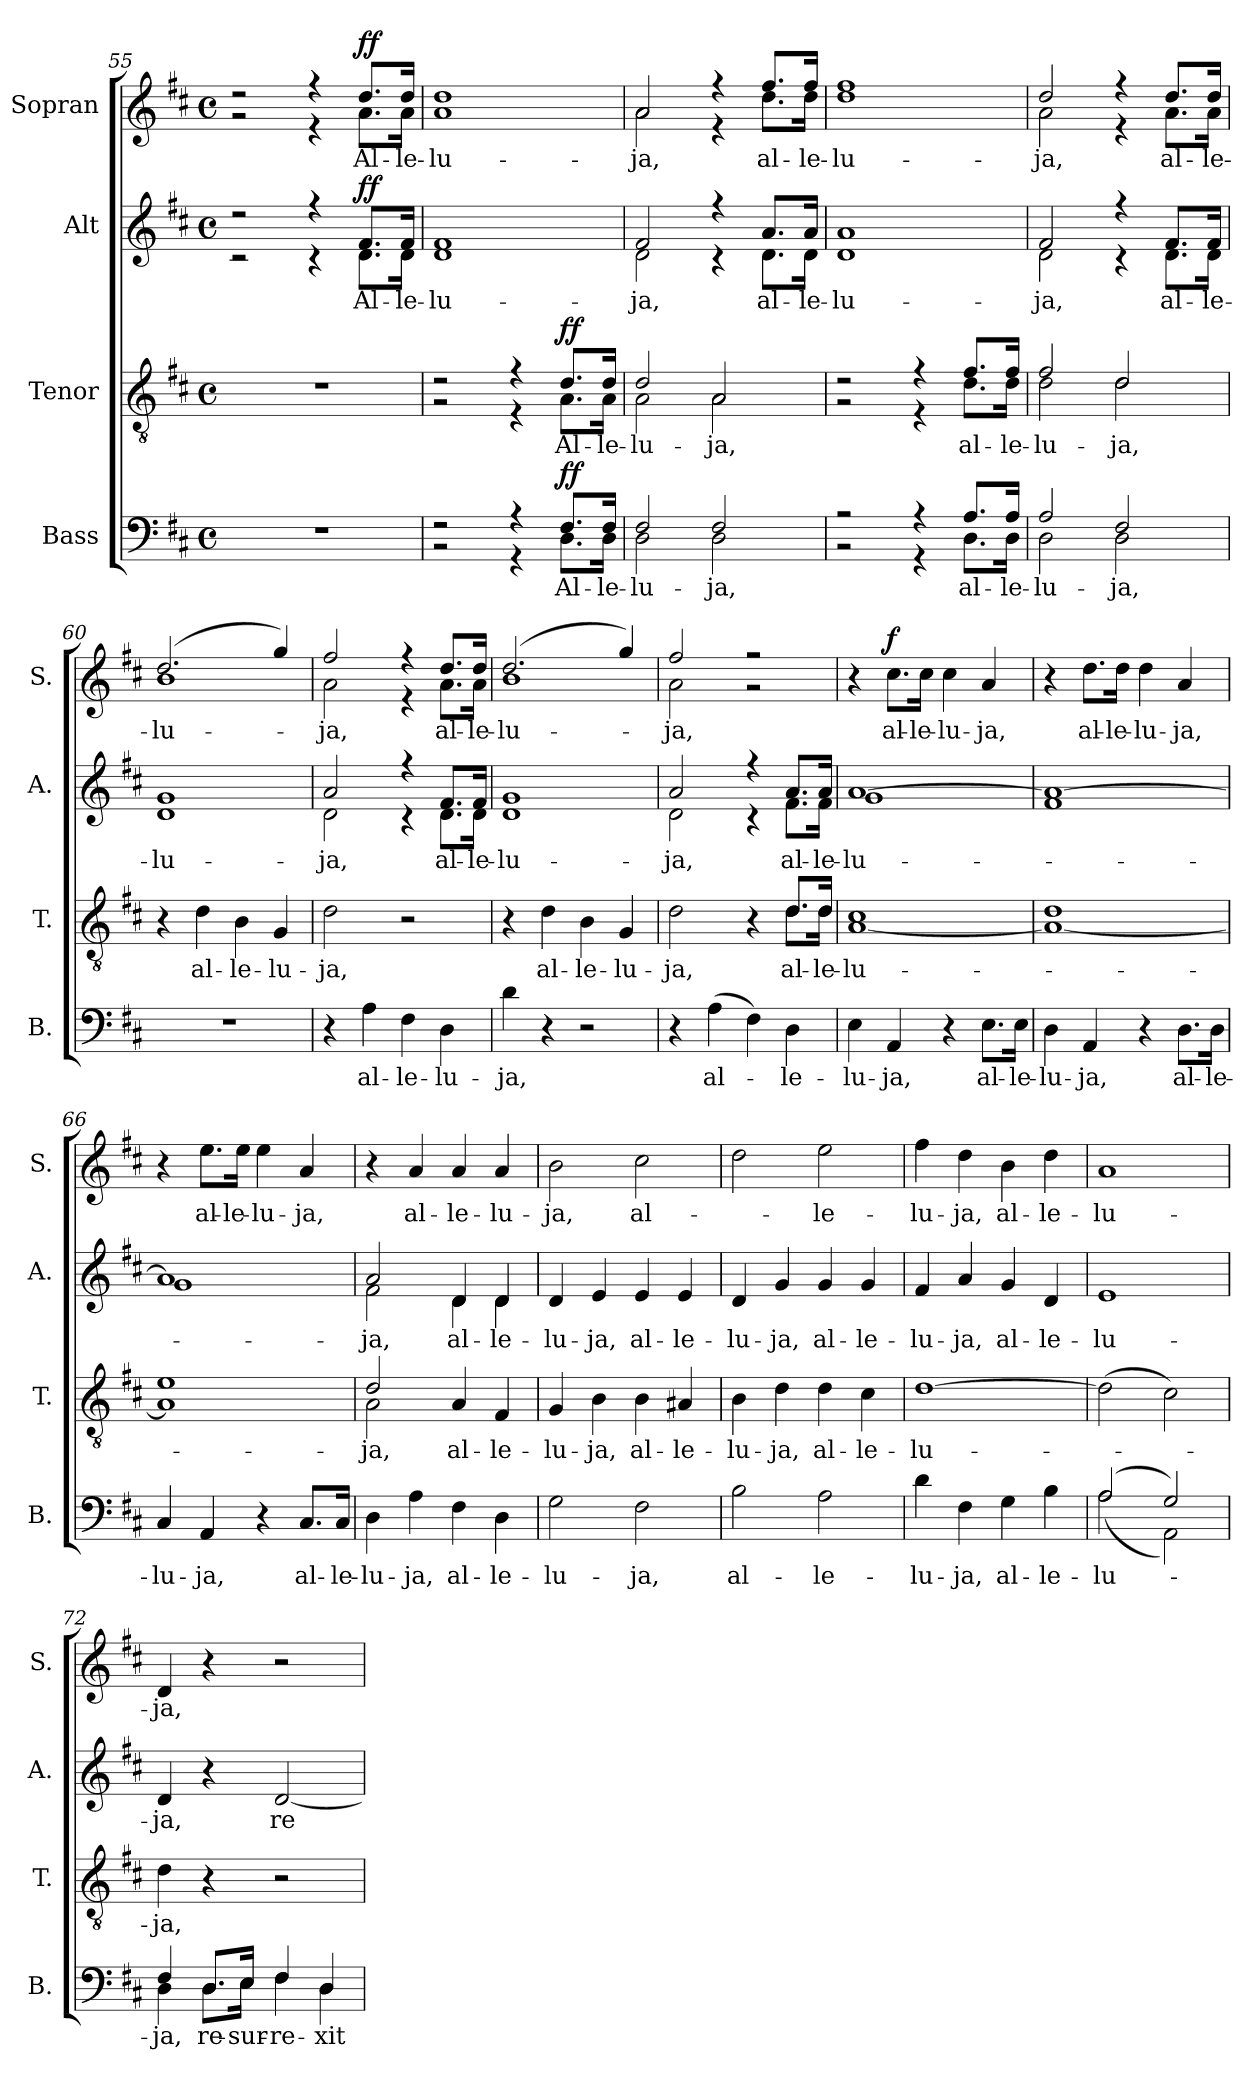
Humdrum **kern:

**kern	**text	**dynam	**kern	**text	**dynam	**kern	**text	**dynam	**kern	**text	**dynam
*part4	*part4	*part4	*part3	*part3	*part3	*part2	*part2	*part2	*part1	*part1	*part1
*staff4	*staff4	*staff4	*staff3	*staff3	*staff3	*staff2	*staff2	*staff2	*staff1	*staff1	*staff1
*I"Bass	*	*	*I"Tenor	*	*	*I"Alt	*	*	*I"Sopran	*	*
*I'B.	*	*	*I'T.	*	*	*I'A.	*	*	*I'S.	*	*
!!LO:LB:g=z
*clefF4	*	*	*clefGv2	*	*	*clefG2	*	*	*clefG2	*	*
*k[f#c#]	*	*	*k[f#c#]	*	*	*k[f#c#]	*	*	*k[f#c#]	*	*
*D:	*	*	*D:	*	*	*D:	*	*	*D:	*	*
*M4/4	*	*	*M4/4	*	*	*M4/4	*	*	*M4/4	*	*
*met(c)	*	*	*met(c)	*	*	*met(c)	*	*	*met(c)	*	*
=55	=55	=55	=55	=55	=55	=55	=55	=55	=55	=55	=55
*	*	*	*	*	*	*^	*	*	*^	*	*
1r	.	.	1r	.	.	2r	2r	.	.	2r	2r	.	.
.	.	.	.	.	.	4r	4r	.	.	4r	4r	.	.
!	!	!	!	!	!	!	!	!LO:LY:b	!LO:DY:a	!	!	!LO:LY:b	!LO:DY:a
.	.	.	.	.	.	8.f#/L	8.d\L	Al-	ff	8.dd/L	8.a\L	Al-	ff
!	!	!	!	!	!	!	!	!LO:LY:b	!	!	!	!LO:LY:b	!
.	.	.	.	.	.	16f#/Jk	16d\Jk	-le-	.	16dd/Jk	16a\Jk	-le-	.
=56	=56	=56	=56	=56	=56	=56	=56	=56	=56	=56	=56	=56	=56
*^	*	*	*^	*	*	*	*	*	*	*	*	*	*
!	!	!	!	!	!	!	!	!	!	!LO:LY:b	!	!	!	!LO:LY:b	!
2r	2r	.	.	2r	2r	.	.	1f#	1d	-lu-	.	1dd	1a	-lu-	.
4r	4r	.	.	4r	4r	.	.	.	.	.	.	.	.	.	.
!	!	!LO:LY:b	!LO:DY:a	!	!	!LO:LY:b	!LO:DY:a	!	!	!	!	!	!	!	!
8.F#/L	8.D\L	Al-	ff	8.d/L	8.A\L	Al-	ff	.	.	.	.	.	.	.	.
!	!	!LO:LY:b	!	!	!	!LO:LY:b	!	!	!	!	!	!	!	!	!
16F#/Jk	16D\Jk	-le-	.	16d/Jk	16A\Jk	-le-	.	.	.	.	.	.	.	.	.
=57	=57	=57	=57	=57	=57	=57	=57	=57	=57	=57	=57	=57	=57	=57	=57
!	!	!LO:LY:b	!	!	!	!LO:LY:b	!	!	!	!LO:LY:b	!	!	!	!LO:LY:b	!
2F#/	2D\	-lu-	.	2d/	2A\	-lu-	.	2f#/	2d\	-ja,	.	2a/	2a\	-ja,	.
!	!	!LO:LY:b	!	!	!	!LO:LY:b	!	!	!	!	!	!	!	!	!
2F#/	2D\	-ja,	.	2A/	2A\	-ja,	.	4r	4r	.	.	4r	4r	.	.
!	!	!	!	!	!	!	!	!	!	!LO:LY:b	!	!	!	!LO:LY:b	!
.	.	.	.	.	.	.	.	8.a/L	8.d\L	al-	.	8.ff#/L	8.dd\L	al-	.
!	!	!	!	!	!	!	!	!	!	!LO:LY:b	!	!	!	!LO:LY:b	!
.	.	.	.	.	.	.	.	16a/Jk	16d\Jk	-le-	.	16ff#/Jk	16dd\Jk	-le-	.
=58	=58	=58	=58	=58	=58	=58	=58	=58	=58	=58	=58	=58	=58	=58	=58
!	!	!	!	!	!	!	!	!	!	!LO:LY:b	!	!	!	!LO:LY:b	!
2r	2r	.	.	2r	2r	.	.	1a	1d	-lu-	.	1ff#	1dd	-lu-	.
4r	4r	.	.	4r	4r	.	.	.	.	.	.	.	.	.	.
!	!	!LO:LY:b	!	!	!	!LO:LY:b	!	!	!	!	!	!	!	!	!
8.A/L	8.D\L	al-	.	8.f#/L	8.d\L	al-	.	.	.	.	.	.	.	.	.
!	!	!LO:LY:b	!	!	!	!LO:LY:b	!	!	!	!	!	!	!	!	!
16A/Jk	16D\Jk	-le-	.	16f#/Jk	16d\Jk	-le-	.	.	.	.	.	.	.	.	.
=59	=59	=59	=59	=59	=59	=59	=59	=59	=59	=59	=59	=59	=59	=59	=59
!	!	!LO:LY:b	!	!	!	!LO:LY:b	!	!	!	!LO:LY:b	!	!	!	!LO:LY:b	!
2A/	2D\	-lu-	.	2f#/	2d\	-lu-	.	2f#/	2d\	-ja,	.	2dd/	2a\	-ja,	.
!	!	!LO:LY:b	!	!	!	!LO:LY:b	!	!	!	!	!	!	!	!	!
2F#/	2D\	-ja,	.	2d/	2d\	-ja,	.	4r	4r	.	.	4r	4r	.	.
!	!	!	!	!	!	!	!	!	!	!LO:LY:b	!	!	!	!LO:LY:b	!
.	.	.	.	.	.	.	.	8.f#/L	8.d\L	al-	.	8.dd/L	8.a\L	al-	.
!	!	!	!	!	!	!	!	!	!	!LO:LY:b	!	!	!	!LO:LY:b	!
.	.	.	.	.	.	.	.	16f#/Jk	16d\Jk	-le-	.	16dd/Jk	16a\Jk	-le-	.
*v	*v	*	*	*	*	*	*	*	*	*	*	*	*	*	*
*	*	*	*v	*v	*	*	*	*	*	*	*	*	*	*
!!LO:PB:g=z	!!
=60	=60	=60	=60	=60	=60	=60	=60	=60	=60	=60	=60	=60	=60
!	!	!	!	!	!	!	!	!LO:LY:b	!	!	!	!LO:LY:b	!
1r	.	.	4r	.	.	1g	1d	-lu-	.	(2.dd/	1b	-lu-	.
!	!	!	!	!LO:LY:b	!	!	!	!	!	!	!	!	!
.	.	.	4d\	al-	.	.	.	.	.	.	.	.	.
!	!	!	!	!LO:LY:b	!	!	!	!	!	!	!	!	!
.	.	.	4B\	-le-	.	.	.	.	.	.	.	.	.
!	!	!	!	!LO:LY:b	!	!	!	!	!	!	!	!	!
.	.	.	4G/	-lu-	.	.	.	.	.	4gg/)	.	.	.
=61	=61	=61	=61	=61	=61	=61	=61	=61	=61	=61	=61	=61	=61
!	!	!	!	!LO:LY:b	!	!	!	!LO:LY:b	!	!	!	!LO:LY:b	!
4r	.	.	2d\	-ja,	.	2a/	2d\	-ja,	.	2ff#/	2a\	-ja,	.
!	!LO:LY:b	!	!	!	!	!	!	!	!	!	!	!	!
4A\	al-	.	.	.	.	.	.	.	.	.	.	.	.
!	!LO:LY:b	!	!	!	!	!	!	!	!	!	!	!	!
4F#\	-le-	.	2r	.	.	4r	4r	.	.	4r	4r	.	.
!	!LO:LY:b	!	!	!	!	!	!	!LO:LY:b	!	!	!	!LO:LY:b	!
4D\	-lu-	.	.	.	.	8.f#/L	8.d\L	al-	.	8.dd/L	8.a\L	al-	.
!	!	!	!	!	!	!	!	!LO:LY:b	!	!	!	!LO:LY:b	!
.	.	.	.	.	.	16f#/Jk	16d\Jk	-le-	.	16dd/Jk	16a\Jk	-le-	.
=62	=62	=62	=62	=62	=62	=62	=62	=62	=62	=62	=62	=62	=62
!	!LO:LY:b	!	!	!	!	!	!	!LO:LY:b	!	!	!	!LO:LY:b	!
4d\	-ja,	.	4r	.	.	1g	1d	-lu-	.	(2.dd/	1b	-lu-	.
!	!	!	!	!LO:LY:b	!	!	!	!	!	!	!	!	!
4r	.	.	4d\	al-	.	.	.	.	.	.	.	.	.
!	!	!	!	!LO:LY:b	!	!	!	!	!	!	!	!	!
2r	.	.	4B\	-le-	.	.	.	.	.	.	.	.	.
!	!	!	!	!LO:LY:b	!	!	!	!	!	!	!	!	!
.	.	.	4G/	-lu-	.	.	.	.	.	4gg/)	.	.	.
=63	=63	=63	=63	=63	=63	=63	=63	=63	=63	=63	=63	=63	=63
!	!	!	!	!LO:LY:b	!	!	!	!LO:LY:b	!	!	!	!LO:LY:b	!
*	*	*	*^	*	*	*	*	*	*	*	*	*	*
4r	.	.	2d\	2.ryy	-ja,	.	2a/	2d\	-ja,	.	2ff#/	2a\	-ja,	.
!	!LO:LY:b	!	!	!	!	!	!	!	!	!	!	!	!	!
(>4A\	al-	.	.	.	.	.	.	.	.	.	.	.	.	.
4F#\)	.	.	4r	.	.	.	4r	4r	.	.	2r	2r	.	.
!	!LO:LY:b	!	!	!	!LO:LY:b	!	!	!	!LO:LY:b	!	!	!	!	!
4D\	-le-	.	8.d/L	8.d\L	al-	.	8.a/L	8.f#\L	al-	.	.	.	.	.
!	!	!	!	!	!LO:LY:b	!	!	!	!LO:LY:b	!	!	!	!	!
.	.	.	16d/Jk	16d\Jk	-le-	.	16a/Jk	16f#\Jk	-le-	.	.	.	.	.
*	*	*	*	*	*	*	*	*	*	*	*v	*v	*	*
=64	=64	=64	=64	=64	=64	=64	=64	=64	=64	=64	=64	=64	=64
!	!LO:LY:b	!	!	!	!LO:LY:b	!	!	!	!LO:LY:b	!	!	!	!
4E\	-lu-	.	1c#	[<1A	-lu-	.	[>1a	1g	-lu-	.	4r	.	.
!	!LO:LY:b	!	!	!	!	!	!	!	!	!	!	!LO:LY:b	!LO:DY:a
4AA/	-ja,	.	.	.	.	.	.	.	.	.	8.cc#\L	al-	f
!	!	!	!	!	!	!	!	!	!	!	!	!LO:LY:b	!
.	.	.	.	.	.	.	.	.	.	.	16cc#\Jk	-le-	.
!	!	!	!	!	!	!	!	!	!	!	!	!LO:LY:b	!
4r	.	.	.	.	.	.	.	.	.	.	4cc#\	-lu-	.
!	!LO:LY:b	!	!	!	!	!	!	!	!	!	!	!LO:LY:b	!
8.E\L	al-	.	.	.	.	.	.	.	.	.	4a/	-ja,	.
!	!LO:LY:b	!	!	!	!	!	!	!	!	!	!	!	!
16E\Jk	-le-	.	.	.	.	.	.	.	.	.	.	.	.
!!LO:LB:g=z
=65	=65	=65	=65	=65	=65	=65	=65	=65	=65	=65	=65	=65	=65
!	!LO:LY:b	!	!	!	!	!	!	!	!	!	!	!	!
4D\	-lu-	.	1d	1A_	.	.	1a_	1f#	.	.	4r	.	.
!	!LO:LY:b	!	!	!	!	!	!	!	!	!	!	!LO:LY:b	!
4AA/	-ja,	.	.	.	.	.	.	.	.	.	8.dd\L	al-	.
!	!	!	!	!	!	!	!	!	!	!	!	!LO:LY:b	!
.	.	.	.	.	.	.	.	.	.	.	16dd\Jk	-le-	.
!	!	!	!	!	!	!	!	!	!	!	!	!LO:LY:b	!
4r	.	.	.	.	.	.	.	.	.	.	4dd\	-lu-	.
!	!LO:LY:b	!	!	!	!	!	!	!	!	!	!	!LO:LY:b	!
8.D\L	al-	.	.	.	.	.	.	.	.	.	4a/	-ja,	.
!	!LO:LY:b	!	!	!	!	!	!	!	!	!	!	!	!
16D\Jk	-le-	.	.	.	.	.	.	.	.	.	.	.	.
=66	=66	=66	=66	=66	=66	=66	=66	=66	=66	=66	=66	=66	=66
!	!LO:LY:b	!	!	!	!	!	!	!	!	!	!	!	!
4C#/	-lu-	.	1e	1A]	.	.	1a]	1g	.	.	4r	.	.
!	!LO:LY:b	!	!	!	!	!	!	!	!	!	!	!LO:LY:b	!
4AA/	-ja,	.	.	.	.	.	.	.	.	.	8.ee\L	al-	.
!	!	!	!	!	!	!	!	!	!	!	!	!LO:LY:b	!
.	.	.	.	.	.	.	.	.	.	.	16ee\Jk	-le-	.
!	!	!	!	!	!	!	!	!	!	!	!	!LO:LY:b	!
4r	.	.	.	.	.	.	.	.	.	.	4ee\	-lu-	.
!	!LO:LY:b	!	!	!	!	!	!	!	!	!	!	!LO:LY:b	!
8.C#/L	al-	.	.	.	.	.	.	.	.	.	4a/	-ja,	.
!	!LO:LY:b	!	!	!	!	!	!	!	!	!	!	!	!
16C#/Jk	-le-	.	.	.	.	.	.	.	.	.	.	.	.
=67	=67	=67	=67	=67	=67	=67	=67	=67	=67	=67	=67	=67	=67
!	!LO:LY:b	!	!	!	!LO:LY:b	!	!	!	!LO:LY:b	!	!	!	!
4D\	-lu-	.	2d/	2A\	-ja,	.	2a/	2f#\	-ja,	.	4r	.	.
!	!LO:LY:b	!	!	!	!	!	!	!	!	!	!	!LO:LY:b	!
4A\	-ja,	.	.	.	.	.	.	.	.	.	4a/	al-	.
!	!LO:LY:b	!	!	!	!LO:LY:b	!	!	!	!LO:LY:b	!	!	!LO:LY:b	!
4F#\	al-	.	4A/	2ryy	al-	.	4d/	4d\	al-	.	4a/	-le-	.
!	!LO:LY:b	!	!	!	!LO:LY:b	!	!	!	!LO:LY:b	!	!	!LO:LY:b	!
4D\	-le-	.	4F#/	.	-le-	.	4d/	4d\	-le-	.	4a/	-lu-	.
*	*	*	*v	*v	*	*	*	*	*	*	*	*	*
=68	=68	=68	=68	=68	=68	=68	=68	=68	=68	=68	=68	=68
!	!LO:LY:b	!	!	!LO:LY:b	!	!	!	!LO:LY:b	!	!	!LO:LY:b	!
*	*	*	*	*	*	*v	*v	*	*	*	*	*
2G\	-lu-	.	4G/	-lu-	.	4d/	-lu-	.	2b\	-ja,	.
!	!	!	!	!LO:LY:b	!	!	!LO:LY:b	!	!	!	!
.	.	.	4B\	-ja,	.	4e/	-ja,	.	.	.	.
!	!LO:LY:b	!	!	!LO:LY:b	!	!	!LO:LY:b	!	!	!LO:LY:b	!
2F#\	-ja,	.	4B\	al-	.	4e/	al-	.	2cc#\	al-	.
!	!	!	!	!LO:LY:b	!	!	!LO:LY:b	!	!	!	!
.	.	.	4A#X/	-le-	.	4e/	-le-	.	.	.	.
=69	=69	=69	=69	=69	=69	=69	=69	=69	=69	=69	=69
!	!LO:LY:b	!	!	!LO:LY:b	!	!	!LO:LY:b	!	!	!	!
2B\	al-	.	4B\	-lu-	.	4d/	-lu-	.	2dd\	.	.
!	!	!	!	!LO:LY:b	!	!	!LO:LY:b	!	!	!	!
.	.	.	4d\	-ja,	.	4g/	-ja,	.	.	.	.
!	!LO:LY:b	!	!	!LO:LY:b	!	!	!LO:LY:b	!	!	!LO:LY:b	!
2A\	-le-	.	4d\	al-	.	4g/	al-	.	2ee\	-le-	.
!	!	!	!	!LO:LY:b	!	!	!LO:LY:b	!	!	!	!
.	.	.	4c#\	-le-	.	4g/	-le-	.	.	.	.
=70	=70	=70	=70	=70	=70	=70	=70	=70	=70	=70	=70
!	!LO:LY:b	!	!	!LO:LY:b	!	!	!LO:LY:b	!	!	!LO:LY:b	!
4d\	-lu-	.	[1d	-lu-	.	4f#/	-lu-	.	4ff#\	-lu-	.
!	!LO:LY:b	!	!	!	!	!	!LO:LY:b	!	!	!LO:LY:b	!
4F#\	-ja,	.	.	.	.	4a/	-ja,	.	4dd\	-ja,	.
!	!LO:LY:b	!	!	!	!	!	!LO:LY:b	!	!	!LO:LY:b	!
4G\	al-	.	.	.	.	4g/	al-	.	4b\	al-	.
!	!LO:LY:b	!	!	!	!	!	!LO:LY:b	!	!	!LO:LY:b	!
4B\	-le-	.	.	.	.	4d/	-le-	.	4dd\	-le-	.
!!LO:LB:g=z
=71	=71	=71	=71	=71	=71	=71	=71	=71	=71	=71	=71
!	!LO:LY:b	!	!	!	!	!	!LO:LY:b	!	!	!LO:LY:b	!
*^	*	*	*	*	*	*	*	*	*	*	*
(2A/	(<2A\	-lu-	.	(>2d\]	.	.	1e	-lu-	.	1a	-lu-	.
2G/)	2AA\)	.	.	2c#\)	.	.	.	.	.	.	.	.
=72	=72	=72	=72	=72	=72	=72	=72	=72	=72	=72	=72	=72
!	!	!LO:LY:b	!	!	!LO:LY:b	!	!	!LO:LY:b	!	!	!LO:LY:b	!
4F#/	4D\	-ja,	.	4d\	-ja,	.	4d/	-ja,	.	4d/	-ja,	.
!	!	!LO:LY:b	!	!	!	!	!	!	!	!	!	!
8.D/L	8.D\L	re-	.	4r	.	.	4r	.	.	4r	.	.
!	!	!LO:LY:b	!	!	!	!	!	!	!	!	!	!
16E/Jk	16E\Jk	-sur-	.	.	.	.	.	.	.	.	.	.
!	!	!LO:LY:b	!	!	!	!	!	!LO:LY:b	!	!	!	!
4F#/	4F#\	-re-	.	2r	.	.	[2d/	re-	.	2r	.	.
!	!	!LO:LY:b	!	!	!	!	!	!	!	!	!	!
4D/	4D\	-xit	.	.	.	.	.	.	.	.	.	.
*v	*v	*	*	*	*	*	*	*	*	*	*	*
=	=	=	=	=	=	=	=	=	=	=	=
*-	*-	*-	*-	*-	*-	*-	*-	*-	*-	*-	*-
